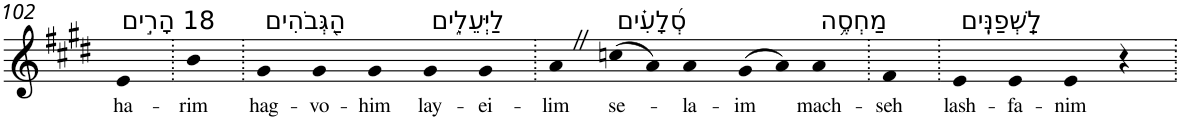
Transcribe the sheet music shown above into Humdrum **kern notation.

**kern	**text
*part1	*part1
*staff1	*staff1
*I"Piano	*
*I'Pno	*
!!LO:PB:g=z
*clefG2	*
*k[f#c#g#d#]	*
*E:	*
=102	=102
!LO:TX:a:t=18 הָרִ֣ים	!
!	!LO:LY:b
4e	ha-
=103.	=103.
!	!LO:LY:b
4b	-rim
=104.	=104.
!LO:TX:a:t=הַ֭גְּבֹהִים	!
!	!LO:LY:b
4g#	hag-
!	!LO:LY:b
4g#	-vo-
!	!LO:LY:b
4g#	-him
!LO:TX:a:t=לַיְּעֵלִ֑ים	!
!	!LO:LY:b
4g#	lay-
!	!LO:LY:b
4g#	-ei-
=105.	=105.
!	!LO:LY:b
4aZ	-lim
!LO:TX:a:t=סְ֝לָעִ֗ים	!
!	!LO:LY:b
(>8ccn	se-
8a)	.
!	!LO:LY:b
4a	-la-
!	!LO:LY:b
(>8g#	-im
8a)	.
!LO:TX:a:t=מַחְסֶ֥ה	!
!	!LO:LY:b
4a	mach-
=106.	=106.
!	!LO:LY:b
4f#	-seh
=107.	=107.
!LO:TX:a:t=לַֽשְׁפַנִּֽים	!
!	!LO:LY:b
4e	lash-
!	!LO:LY:b
4e	-fa-
!	!LO:LY:b
4e	-nim
4r	.
=.	=.
*-	*-
